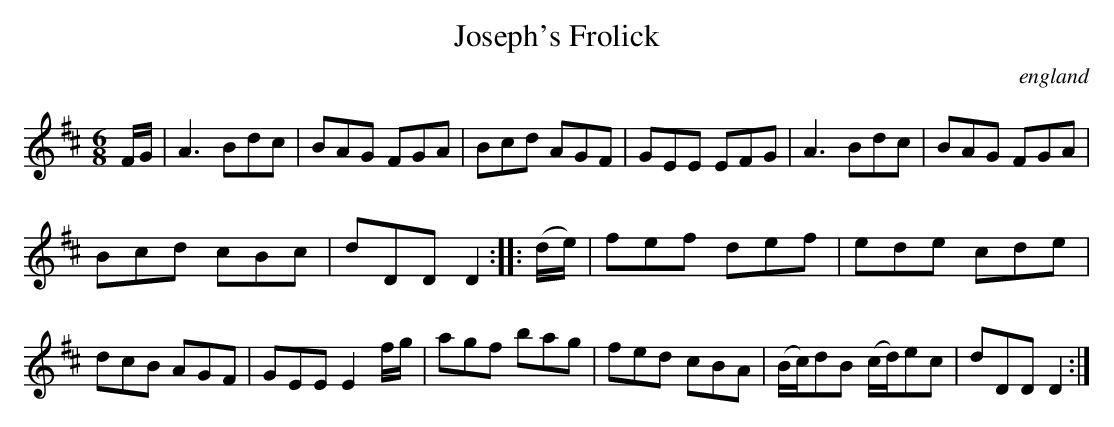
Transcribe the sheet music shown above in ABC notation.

X:1
T:Joseph's Frolick
O:england
M:6/8
K:D
F/G/|\
A3 Bdc| BAG FGA| Bcd AGF| GEE EFG| \
A3 Bdc| BAG FGA|
Bcd cBc| dDD D2::\
(d/e/)|\
fef def| ede cde|
dcB AGF| GEE E2f/g/|\
agf bag| fed cBA| (B/c/)dB (c/d/)ec| dDD D2:|
